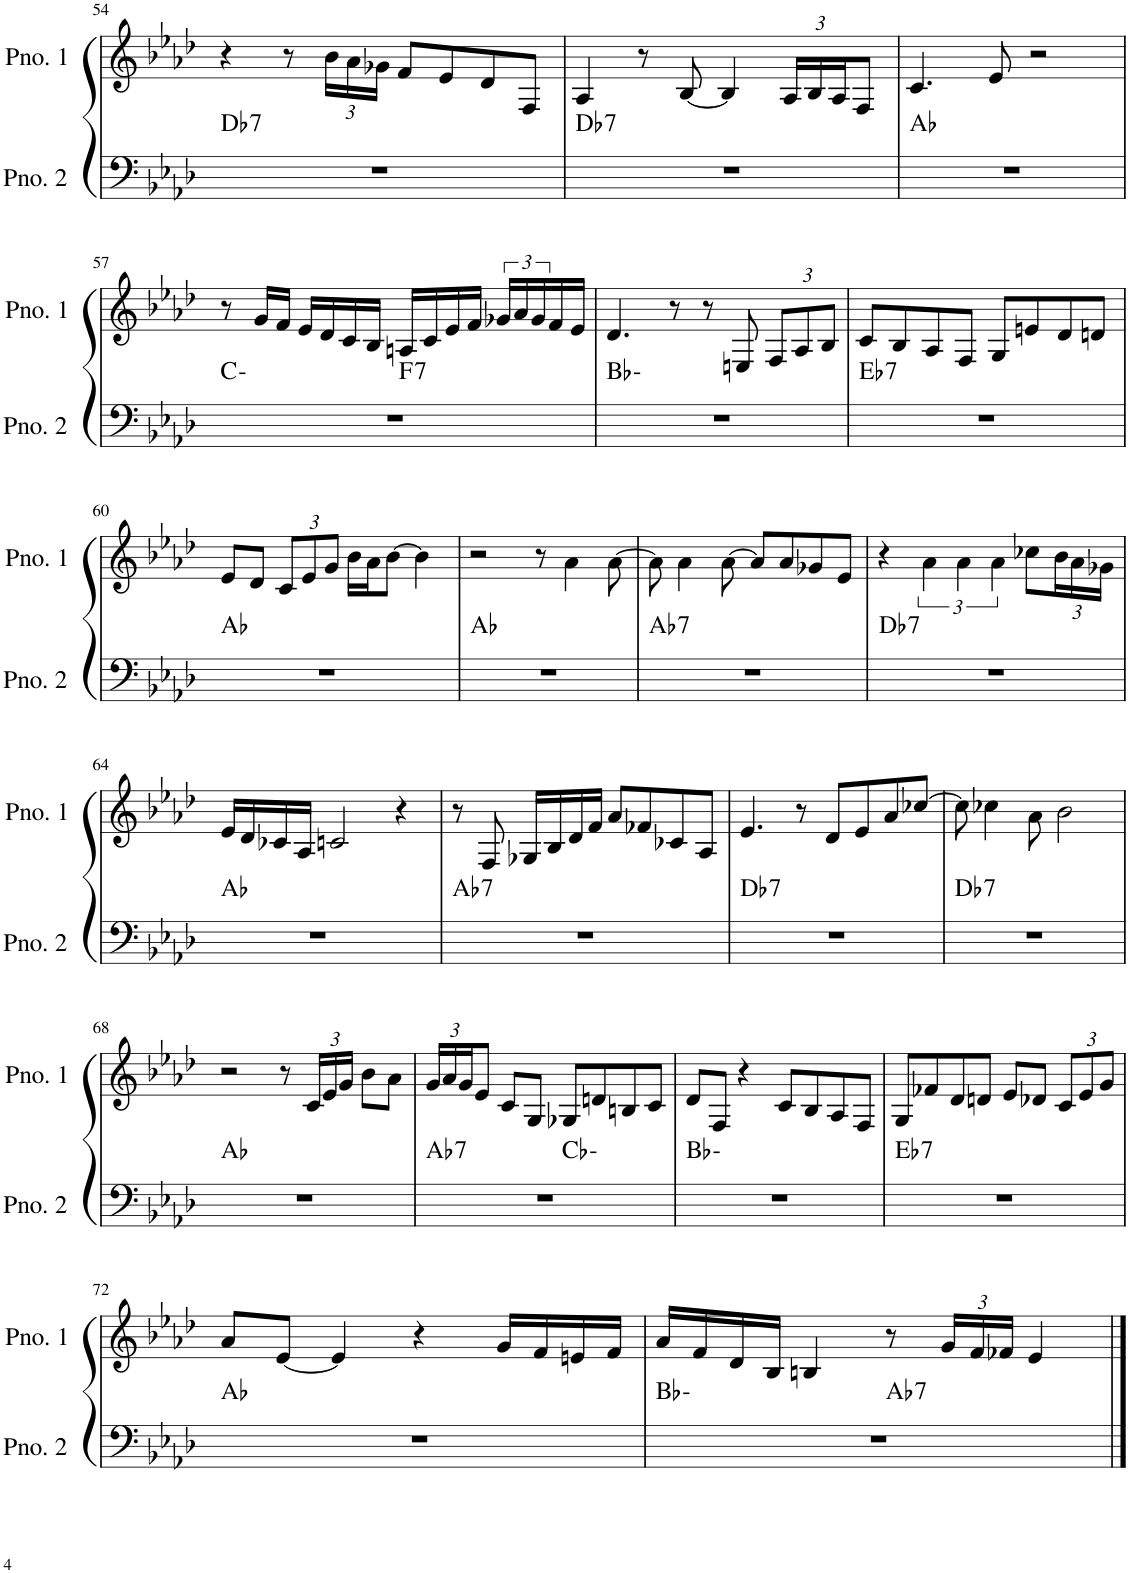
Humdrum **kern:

**kern	**harte	**kern
*part2	*part2	*part1
*staff2	*	*staff1
*I"ピアノ 2	*	*I"ピアノ 1
!!LO:PB:g=z
*clefF4	*	*clefG2
*k[b-e-a-d-]	*	*k[b-e-a-d-]
*M4/4	*	*M4/4
=54	=54	=54
!	!LO:H:kt=7	!
1r	Db:7	4r
.	.	8r
*	*	*Xbrackettup
.	.	24b-\LL
.	.	24a-\
.	.	24g-X\JJ
.	.	8f/L
.	.	8e-/
.	.	8d-/
.	.	8F/J
=55	=55	=55
!	!LO:H:kt=7	!
1r	Db:7	4A-/
.	.	8r
.	.	[8B-/
.	.	4B-/]
.	.	24A-/LL
.	.	24B-/
.	.	24A-/J
.	.	8F/J
=56	=56	=56
1r	Ab:maj	4.c/
.	.	8e-/
.	.	2r
!!LO:LB:g=z
=57	=57	=57
*^	*	*
1r	2ryy	C:min	8r
.	.	.	16g/LL
.	.	.	16f/JJ
.	.	.	16e-/LL
.	.	.	16d-/
.	.	.	16c/
.	.	.	16B-/JJ
!	!	!LO:H:kt=7	!
.	2ryy	F:7	16An/LL
.	.	.	16c/
.	.	.	16e-/
.	.	.	16f/JJ
*	*	*	*brackettup
.	.	.	24g-X/LL
.	.	.	24a-/
.	.	.	24g-/
.	.	.	16f/
.	.	.	16e-/JJ
*v	*v	*	*
=58	=58	=58
1r	Bb:min	4.d-/
.	.	8r
.	.	8r
.	.	8En/
*	*	*Xbrackettup
.	.	12F/L
.	.	12A-/
.	.	12B-/J
=59	=59	=59
!	!LO:H:kt=7	!
1r	Eb:7	8c/L
.	.	8B-/
.	.	8A-/
.	.	8F/J
.	.	8G/L
.	.	8en/
.	.	8d-/
.	.	8dn/J
!!LO:LB:g=z
=60	=60	=60
1r	Ab:maj	8e-/L
.	.	8d-/J
.	.	12c/L
.	.	12e-/
.	.	12g/J
.	.	16b-\LL
.	.	16a-\J
.	.	[8b-\J
.	.	4b-\]
=61	=61	=61
1r	Ab:maj	2r
.	.	8r
.	.	4a-\
.	.	[8a-\
=62	=62	=62
!	!LO:H:kt=7	!
1r	Ab:7	8a-\]
.	.	4a-\
.	.	[8a-\
.	.	8a-/L]
.	.	8a-/
.	.	8g-X/
.	.	8e-/J
=63	=63	=63
!	!LO:H:kt=7	!
1r	Db:7	4r
*	*	*brackettup
.	.	6a-\
.	.	6a-\
.	.	6a-\
.	.	8cc-X\L
*	*	*Xbrackettup
.	.	24b-\L
.	.	24a-\
.	.	24g-X\JJ
!!LO:LB:g=z
=64	=64	=64
1r	Ab:maj	16e-/LL
.	.	16d-/
.	.	16c-X/
.	.	16A-/JJ
.	.	2cn/
.	.	4r
=65	=65	=65
!	!LO:H:kt=7	!
1r	Ab:7	8r
.	.	8F/
.	.	16G-X/LL
.	.	16B-/
.	.	16d-/
.	.	16f/JJ
.	.	8a-/L
.	.	8f-X/
.	.	8c-X/
.	.	8A-/J
=66	=66	=66
!	!LO:H:kt=7	!
1r	Db:7	4.e-/
.	.	8r
.	.	8d-/L
.	.	8e-/
.	.	8a-/
.	.	[8cc-X/J
=67	=67	=67
!	!LO:H:kt=7	!
1r	Db:7	8cc-\]
.	.	4cc-X\
.	.	8a-\
.	.	2b-\
!!LO:LB:g=z
=68	=68	=68
1r	Ab:maj	2r
.	.	8r
.	.	24c/LL
.	.	24e-/
.	.	24g/JJ
.	.	8b-\L
.	.	8a-\J
=69	=69	=69
!	!LO:H:kt=7	!
*^	*	*
1r	2ryy	Ab:7	24g/LL
.	.	.	24a-/
.	.	.	24g/J
.	.	.	8e-/J
.	.	.	8c/L
.	.	.	8G/J
.	2ryy	Cb:min	8G-X/L
.	.	.	8dn/
.	.	.	8Bn/
.	.	.	8c/J
*v	*v	*	*
=70	=70	=70
1r	Bb:min	8d-/L
.	.	8F/J
.	.	4r
.	.	8c/L
.	.	8B-/
.	.	8A-/
.	.	8F/J
=71	=71	=71
!	!LO:H:kt=7	!
1r	Eb:7	8G/L
.	.	8f-X/
.	.	8d-/
.	.	8dn/J
.	.	8e-/L
.	.	8d-X/J
.	.	12c/L
.	.	12e-/
.	.	12g/J
!!LO:LB:g=z
=72	=72	=72
1r	Ab:maj	8a-/L
.	.	[8e-/J
.	.	4e-/]
.	.	4r
.	.	16g/LL
.	.	16f/
.	.	16en/
.	.	16f/JJ
=73	=73	=73
*^	*	*
1r	2ryy	Bb:min	16a-/LL
.	.	.	16f/
.	.	.	16d-/
.	.	.	16B-/JJ
.	.	.	4Bn/
!	!	!LO:H:kt=7	!
.	2ryy	Ab:7	8r
.	.	.	24g/LL
.	.	.	24f/
.	.	.	24f-X/JJ
.	.	.	4e-/
*v	*v	*	*
==	==	==
*-	*-	*-
